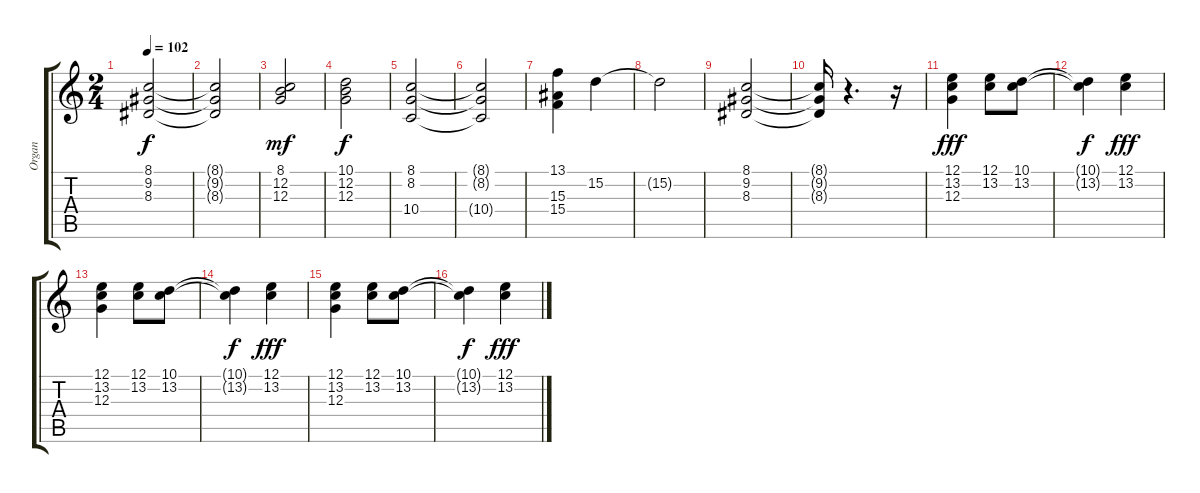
\track ("Organ" "Organ") {instrument rockorgan}
\staff {score tabs}
\tuning (E4 B3 G3 D3 A2 E2) {hide}
\ts (2 4)
\tempo 102
\clef g2
\ks c
(8.1 9.2 8.3).2{dy f} |
(8.1{t} 9.2{t} 8.3{t}).2 |
(8.1 12.2 12.3).2{dy mf} |
(10.1 12.2 12.3).2{dy f} |
(8.1 8.2 10.4).2 |
(8.1{t} 8.2{t} 10.4{t}).2 |
(13.1 15.3 15.4).4 15.2.4 |
15.2{t}.2 |
(8.1 9.2 8.3).2 |
(8.1{t} 9.2{t} 8.3{t}).16 r.4{d} r.16 |
(12.1 13.2 12.3).4{dy fff} (12.1 13.2).8 (10.1 13.2).8 |
(10.1{t} 13.2{t}).4{dy f} (12.1 13.2).4{dy fff} |
(12.1 13.2 12.3).4 (12.1 13.2).8 (10.1 13.2).8 |
(10.1{t} 13.2{t}).4{dy f} (12.1 13.2).4{dy fff} |
(12.1 13.2 12.3).4 (12.1 13.2).8 (10.1 13.2).8 |
(10.1{t} 13.2{t}).4{dy f} (12.1 13.2).4{dy fff}
